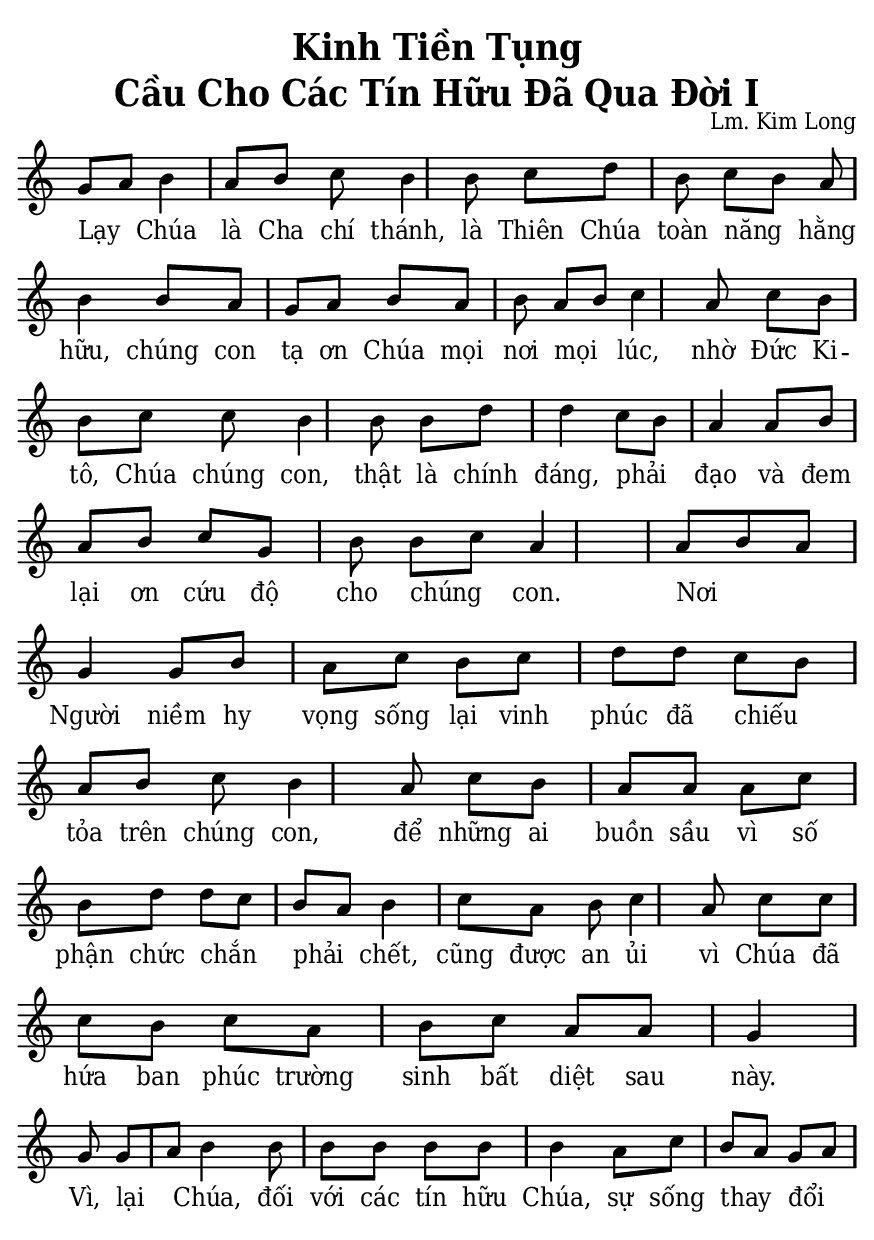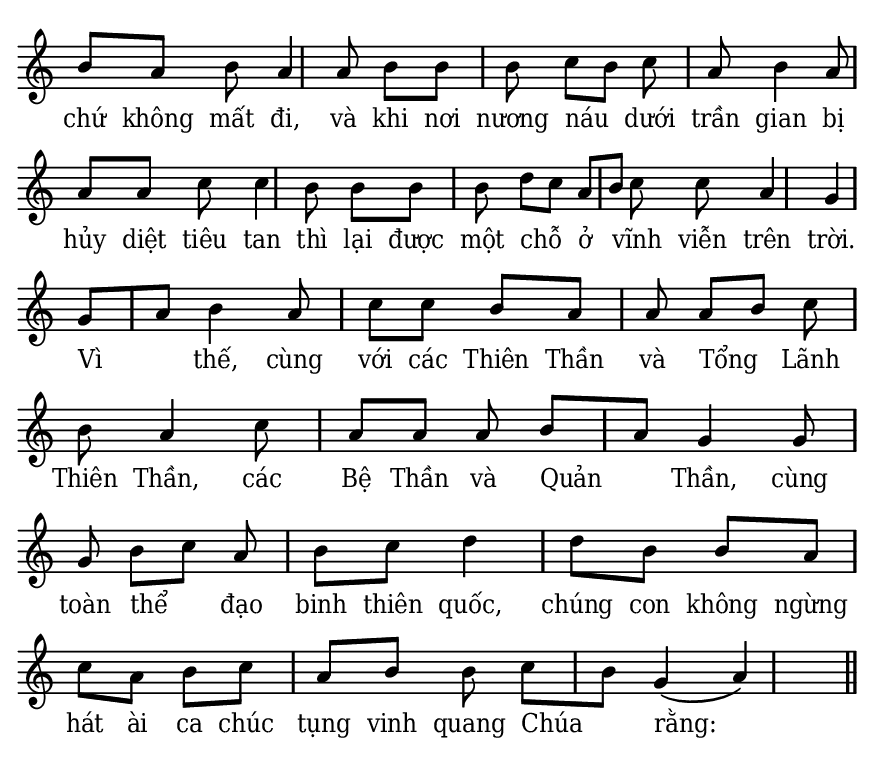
% Cài đặt chung\
\version "2.22.1"
\include "english.ly"
\include "gregorian.ly"

\header {
  title = \markup {
    \center-column {
      \fontsize #0.1 \bold "Kinh Tiền Tụng"
      \fontsize #0.1 \bold "Cầu Cho Các Tín Hữu Đã Qua Đời I" }
  }
  composer = "Lm. Kim Long"
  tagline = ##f
}

% Nhạc phiên khúc
nhacPhienKhucSop = \relative c'' {
  g8 \hide ([a]) b4 a8 b c b4 b8 c d b c \hide ([b]) a b4
  b8 a g a b a b a \hide ([b]) c4 a8 c b b c c
  b4 b8 b d d4 c8 \hide ([b]) a4 a8 b a b c g b
  b \hide ([c]) a4 \bar "|" a8 \hide ([b a]) g4 g8 b a c b c d d c \hide ([b])
  a b c b4 a8 c b a a a c b d d \hide ([c])
  b \hide ([a]) b4 c8 a b c4 a8 c c c b c a b
  c a a g4 \bar "|" g8 g \hide ([a]) b4 b8 b b b b b4 a8 c
  b \hide ([a]) g \hide ([a]) b a b a4 a8 b b b c \hide ([b]) c a b4
  a8 a a c c4 b8 b b b d \hide ([c]) a \hide ([b]) c c a4 g \bar "|"
  g8 \hide ([a]) b4 a8 c c b a a a \hide ([b]) c b a4 c8 a
  a a b \hide ([a]) g4 g8 g b \hide ([c]) a b c d4 d8 b
  b a c a b c a b b c \hide ([b]) g4 (a) \bar "||"
}

% Lời phiên khúc
loiPhienKhucSop = \lyrics {
  Lạy Chúa là Cha chí thánh, là Thiên Chúa toàn năng hằng hữu,
  chúng con tạ ơn Chúa mọi nơi mọi lúc, nhờ Đức Ki -- tô, Chúa chúng con,
  thật là chính đáng, phải đạo và đem lại ơn cứu độ cho chúng con.
  Nơi Người niềm hy vọng sống lại vinh phúc đã chiếu tỏa trên chúng con,
  để những ai buồn sầu vì số phận chức chắn phải chết,
  cũng được an ủi vì Chúa đã hứa ban phúc trường sinh bất diệt sau này.
  Vì, lại Chúa, đối với các tín hữu Chúa, sự sống thay đổi chứ không mất đi,
  và khi nơi nương náu dưới trần gian bị hủy diệt tiêu tan
  thì lại được một chỗ ở vĩnh viễn trên trời.
  Vì thế, cùng với các Thiên Thần và Tổng Lãnh Thiên Thần,
  các Bệ Thần và Quản Thần, cùng toàn thể đạo binh thiên quốc,
  chúng con không ngừng hát ài ca chúc tụng vinh quang Chúa rằng:
}

% Dàn trang
\paper {
  #(set-paper-size "a5")
  top-margin = 3\mm
  bottom-margin = 3\mm
  left-margin = 3\mm
  right-margin = 3\mm
  #(define fonts
	 (make-pango-font-tree "Deja Vu Serif Condensed"
	 		       "Deja Vu Serif Condensed"
			       "Deja Vu Serif Condensed"
			       (/ 20 20)))
  print-page-number = ##f
}

TongNhip = {
  \key c \major \time 2/4
  \set Timing.beamExceptions = #'()
  \set Timing.baseMoment = #(ly:make-moment 1/4)
}

\score {
  \new ChoirStaff <<
    \new Staff \with {
      \remove "Time_signature_engraver"
    }
    <<
      \new Voice = "beSop" {
        \clef treble \TongNhip \nhacPhienKhucSop
      }
      \new Lyrics \lyricsto beSop \loiPhienKhucSop
    >>
  >>
  \layout {
    \override Staff.TimeSignature.transparent = ##t
    \override Lyrics.LyricSpace.minimum-distance = #1.5
    \override Score.BarNumber.break-visibility = ##(#f #f #f)
    \override Score.SpacingSpanner.uniform-stretching = ##t
    \override Score.SpacingSpanner.packed-spacing = ##f
    \set Score.defaultBarType = ""
    \set Score.barAlways = ##t
    ragged-last = ##f
  } 
}
